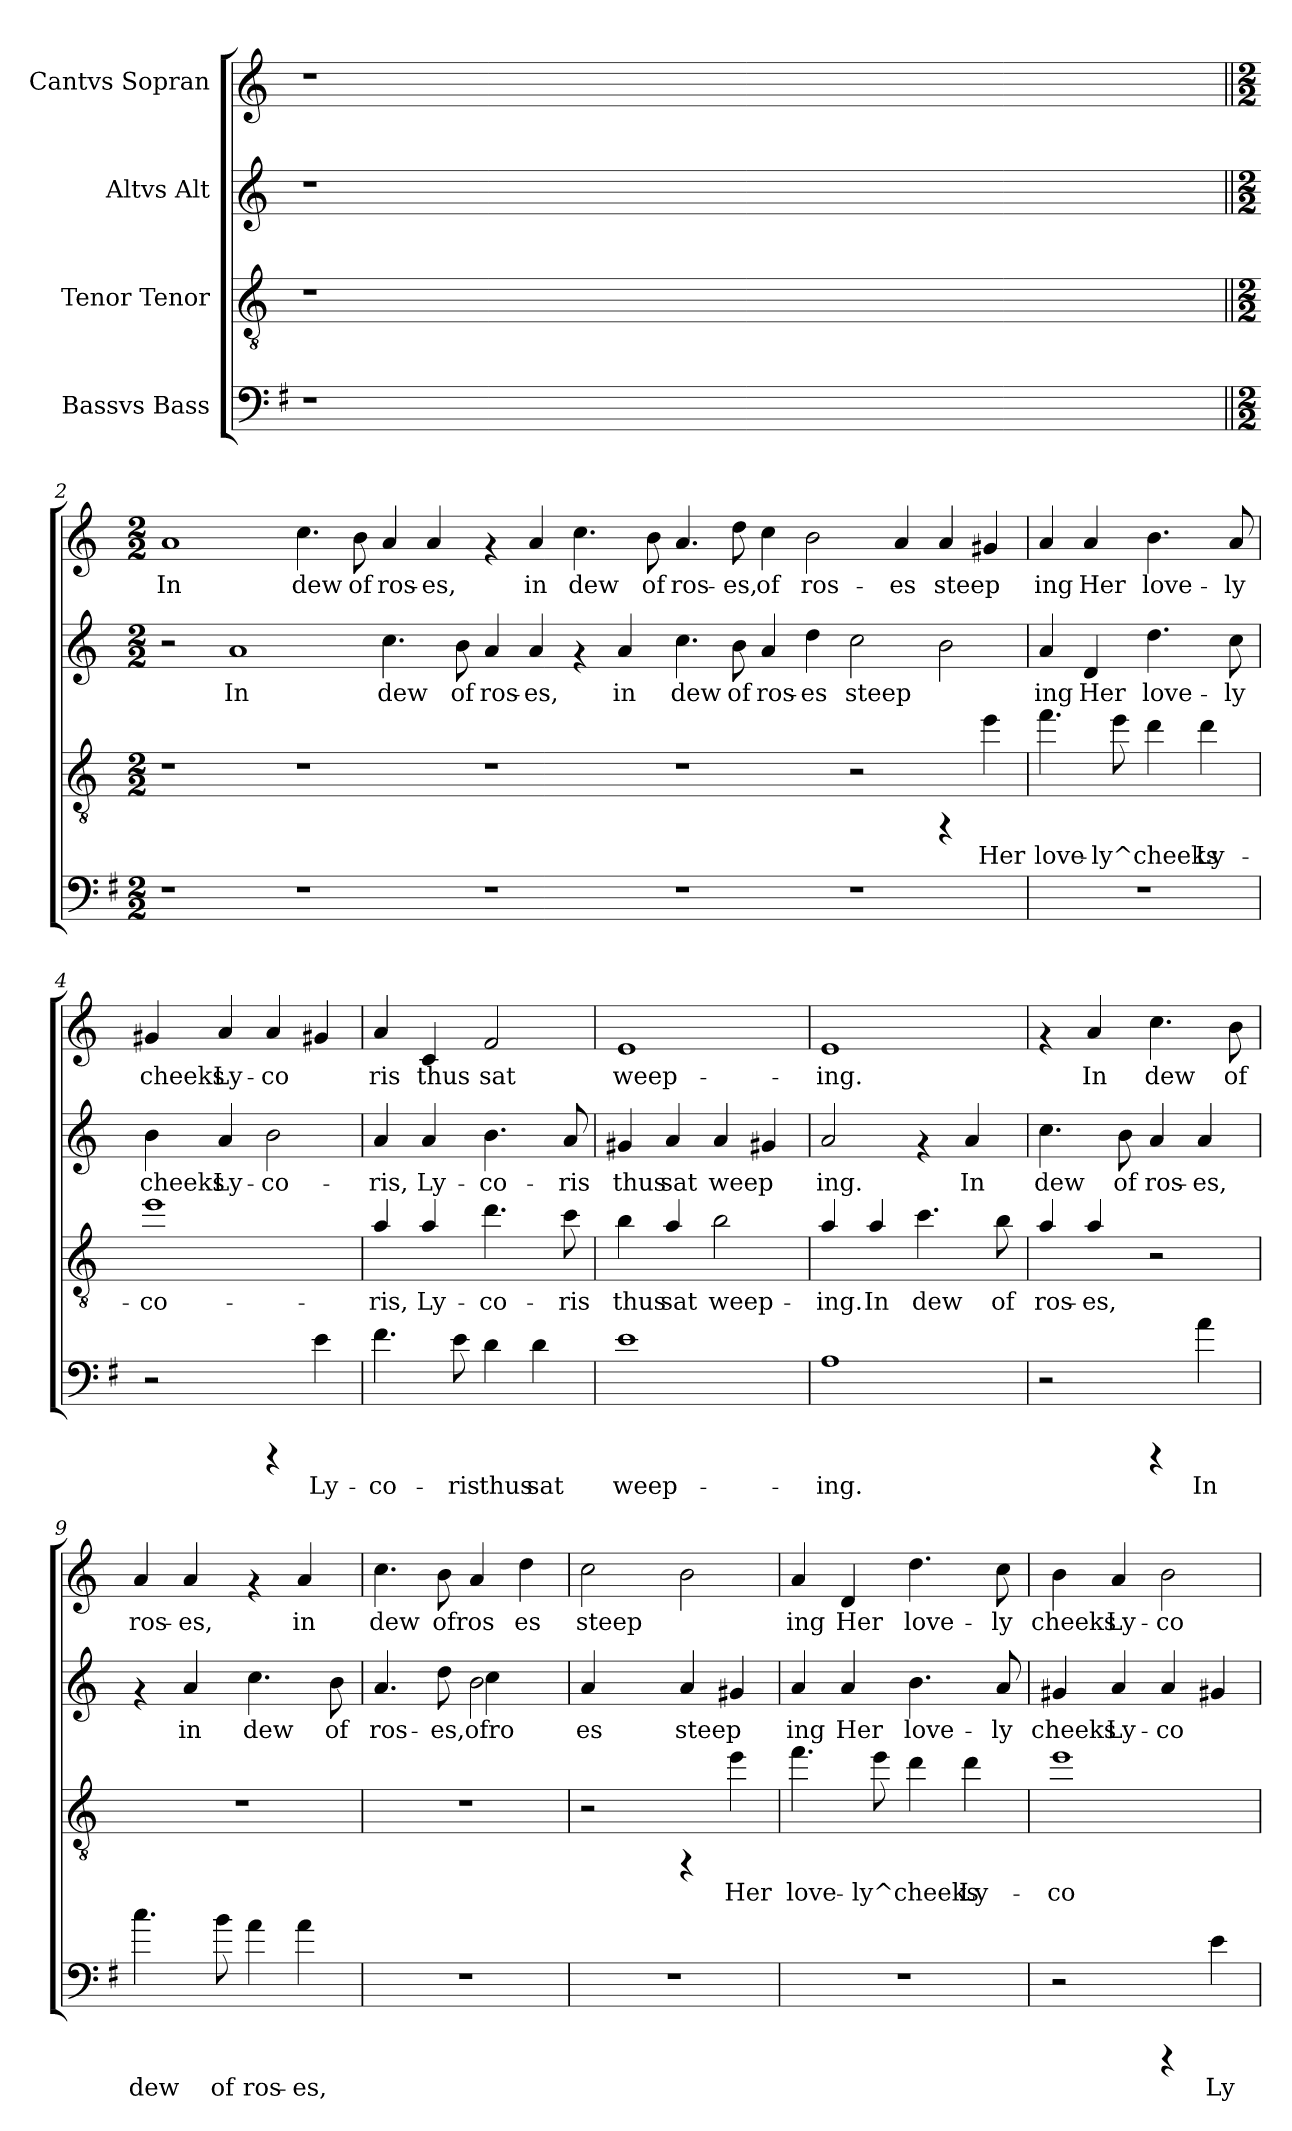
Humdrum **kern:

**kern	**text	**kern	**text	**kern	**text	**kern	**text
*part4	*part4	*part3	*part3	*part2	*part2	*part1	*part1
*staff4	*staff4	*staff3	*staff3	*staff2	*staff2	*staff1	*staff1
*I"Bassvs  Bass	*	*I"Tenor  Tenor	*	*I"Altvs  Alt	*	*I"Cantvs  Sopran	*
!!LO:PB:g=z
*stria5	*	*stria5	*	*stria5	*	*stria5	*
*clefF4	*	*clefGv2	*	*clefG2	*	*clefG2	*
*ITrd-3c-5	*	*	*	*	*	*	*
*k[]	*	*k[]	*	*k[]	*	*k[]	*
*C:	*	*C:	*	*C:	*	*C:	*
=1	=1	=1	=1	=1	=1	=1	=1
1r	.	1r	.	1r	.	1r	.
=2||	=2||	=2||	=2||	=2||	=2||	=2||	=2||
*M2/2	*	*M2/2	*	*M2/2	*	*M2/2	*
!	!	!	!	!	!	!	!LO:LY:b:cj
1r	.	1r	.	2r	.	1a	In
!	!	!	!	!	!LO:LY:b:cj	!	!
.	.	.	.	1a	In	.	.
!	!	!	!	!	!	!	!LO:LY:b:cj
1r	.	1r	.	.	.	4.cc\	dew
!	!	!	!	!	!	!	!LO:LY:b:cj
.	.	.	.	.	.	8b\	of
!	!	!	!	!	!LO:LY:b:cj	!	!LO:LY:b:cj
.	.	.	.	4.cc\	dew	4a/	ros-
!	!	!	!	!	!	!	!LO:LY:b:cj
.	.	.	.	.	.	4a/	-es,
!	!	!	!	!	!LO:LY:b:cj	!	!
.	.	.	.	8b\	of	.	.
!	!	!	!	!	!LO:LY:b:cj	!	!
1r	.	1r	.	4a/	ros-	4rf	.
!	!	!	!	!	!LO:LY:b:cj	!	!LO:LY:b:cj
.	.	.	.	4a/	-es,	4a/	in
!	!	!	!	!	!	!	!LO:LY:b:cj
.	.	.	.	4rf	.	4.cc\	dew
!	!	!	!	!	!LO:LY:b:cj	!	!
.	.	.	.	4a/	in	.	.
!	!	!	!	!	!	!	!LO:LY:b:cj
.	.	.	.	.	.	8b\	of
!	!	!	!	!	!LO:LY:b:cj	!	!LO:LY:b:cj
1r	.	1r	.	4.cc\	dew	4.a/	ros-
!	!	!	!	!	!LO:LY:b:cj	!	!LO:LY:b:cj
.	.	.	.	8b\	of	8dd\	-es,
!	!	!	!	!	!LO:LY:b:cj	!	!LO:LY:b:cj
.	.	.	.	4a/	ros-	4cc\	of
!	!	!	!	!	!LO:LY:b:cj	!	!LO:LY:b:cj
.	.	.	.	4dd\	-es	2b\	ros-
!	!	!	!	!	!LO:LY:b:cj	!	!
1r	.	2r	.	2cc\	steep-	.	.
!	!	!	!	!	!	!	!LO:LY:b:cj
.	.	.	.	.	.	4a/	-es
!	!	!	!	!	!LO:LY:b:cj	!	!LO:LY:b:cj
.	.	4rFF	.	2b\	--	4a/	steep-
!	!	!	!LO:LY:b:cj	!	!	!	!LO:LY:b:cj
.	.	4ee\	Her	.	.	4g#X/	--
!!LO:LB:g=z
=3	=3	=3	=3	=3	=3	=3	=3
!	!	!	!LO:LY:b:cj	!	!LO:LY:b:cj	!	!LO:LY:b:cj
1r	.	4.ff\	love-	4a/	-ing	4a/	-ing
!	!	!	!	!	!LO:LY:b:cj	!	!LO:LY:b:cj
.	.	.	.	4d/	Her	4a/	Her
!	!	!	!LO:LY:b:cj	!	!	!	!
.	.	8ee\	-ly^cheeks	.	.	.	.
!	!	!	!LO:LY:b:cj	!	!LO:LY:b:cj	!	!LO:LY:b:cj
.	.	4dd\	.	4.dd\	love-	4.b\	love-
!	!	!	!LO:LY:b:cj	!	!	!	!
.	.	4dd\	Ly-	.	.	.	.
!	!	!	!	!	!LO:LY:b:cj	!	!LO:LY:b:cj
.	.	.	.	8cc\	-ly	8a/	-ly
=4	=4	=4	=4	=4	=4	=4	=4
!	!	!	!LO:LY:b:cj	!	!LO:LY:b:cj	!	!LO:LY:b:cj
2r	.	1ee	-co-	4b\	cheeks	4g#X/	cheeks
!	!	!	!	!	!LO:LY:b:cj	!	!LO:LY:b:cj
.	.	.	.	4a/	Ly-	4a/	Ly-
!	!	!	!	!	!LO:LY:b:cj	!	!LO:LY:b:cj
4rCCC	.	.	.	2b\	-co-	4a/	-co-
!	!LO:LY:b:cj	!	!	!	!	!	!LO:LY:b:cj
4a\	Ly-	.	.	.	.	4g#X/	--
=5	=5	=5	=5	=5	=5	=5	=5
!	!LO:LY:b:cj	!	!LO:LY:b:cj	!	!LO:LY:b:cj	!	!LO:LY:b:cj
4.b\	-co-	4a/	-ris,	4a/	-ris,	4a/	-ris
!	!	!	!LO:LY:b:cj	!	!LO:LY:b:cj	!	!LO:LY:b:cj
.	.	4a/	Ly-	4a/	Ly-	4c/	thus
!	!LO:LY:b:cj	!	!	!	!	!	!
8a\	-ris	.	.	.	.	.	.
!	!LO:LY:b:cj	!	!LO:LY:b:cj	!	!LO:LY:b:cj	!	!LO:LY:b:cj
4g\	thus	4.dd\	-co-	4.b\	-co-	2f/	sat
!	!LO:LY:b:cj	!	!	!	!	!	!
4g\	sat	.	.	.	.	.	.
!	!	!	!LO:LY:b:cj	!	!LO:LY:b:cj	!	!
.	.	8cc\	-ris	8a/	-ris	.	.
=6	=6	=6	=6	=6	=6	=6	=6
!	!LO:LY:b:cj	!	!LO:LY:b:cj	!	!LO:LY:b:cj	!	!LO:LY:b:cj
1a	weep-	4b\	thus	4g#X/	thus	1e	weep-
!	!	!	!LO:LY:b:cj	!	!LO:LY:b:cj	!	!
.	.	4a/	sat	4a/	sat	.	.
!	!	!	!LO:LY:b:cj	!	!LO:LY:b:cj	!	!
.	.	2b\	weep-	4a/	weep-	.	.
!	!	!	!	!	!LO:LY:b:cj	!	!
.	.	.	.	4g#X/	--	.	.
=7	=7	=7	=7	=7	=7	=7	=7
!	!LO:LY:b:cj	!	!LO:LY:b:cj	!	!LO:LY:b:cj	!	!LO:LY:b:cj
1d	-ing.	4a/	-ing.	2a/	-ing.	1e	-ing.
!	!	!	!LO:LY:b:cj	!	!	!	!
.	.	4a/	In	.	.	.	.
!	!	!	!LO:LY:b:cj	!	!	!	!
.	.	4.cc\	dew	4rf	.	.	.
!	!	!	!	!	!LO:LY:b:cj	!	!
.	.	.	.	4a/	In	.	.
!	!	!	!LO:LY:b:cj	!	!	!	!
.	.	8b\	of	.	.	.	.
=8	=8	=8	=8	=8	=8	=8	=8
!	!	!	!LO:LY:b:cj	!	!LO:LY:b:cj	!	!
2r	.	4a/	ros-	4.cc\	dew	4rf	.
!	!	!	!LO:LY:b:cj	!	!	!	!LO:LY:b:cj
.	.	4a/	-es,	.	.	4a/	In
!	!	!	!	!	!LO:LY:b:cj	!	!
.	.	.	.	8b\	of	.	.
!	!	!	!	!	!LO:LY:b:cj	!	!LO:LY:b:cj
4rCCC	.	2r	.	4a/	ros-	4.cc\	dew
!	!LO:LY:b:cj	!	!	!	!LO:LY:b:cj	!	!
4dd\	In	.	.	4a/	-es,	.	.
!	!	!	!	!	!	!	!LO:LY:b:cj
.	.	.	.	.	.	8b\	of
!!LO:LB:g=z
=9	=9	=9	=9	=9	=9	=9	=9
!	!LO:LY:b:cj	!	!	!	!	!	!LO:LY:b:cj
4.ff\	dew	1r	.	4rf	.	4a/	ros-
!	!	!	!	!	!LO:LY:b:cj	!	!LO:LY:b:cj
.	.	.	.	4a/	in	4a/	-es,
!	!LO:LY:b:cj	!	!	!	!	!	!
8ee\	of	.	.	.	.	.	.
!	!LO:LY:b:cj	!	!	!	!LO:LY:b:cj	!	!
4dd\	ros-	.	.	4.cc\	dew	4rf	.
!	!LO:LY:b:cj	!	!	!	!	!	!LO:LY:b:cj
4dd\	-es,	.	.	.	.	4a/	in
!	!	!	!	!	!LO:LY:b:cj	!	!
.	.	.	.	8b\	of	.	.
=10	=10	=10	=10	=10	=10	=10	=10
!	!	!	!	!	!LO:LY:b:cj	!	!LO:LY:b:cj
*	*	*	*	*^	*	*	*
1r	.	1r	.	4.a/	2ryy	ros-	4.cc\	dew
!	!	!	!	!	!	!LO:LY:b:cj	!	!LO:LY:b:cj
.	.	.	.	8dd\	.	-es,	8b\	ofros-
!	!	!	!	!	!	!LO:LY:b:cj	!	!LO:LY:b:cj
.	.	.	.	2b\	4cc\	ofro	4a/	--
!	!	!	!	!	!	!	!	!LO:LY:b:cj
.	.	.	.	.	4ryy	.	4dd\	-es
=11	=11	=11	=11	=11	=11	=11	=11	=11
!	!	!	!	!	!	!LO:LY:b:cj	!	!LO:LY:b:cj
*	*	*	*	*v	*v	*	*	*
1r	.	2r	.	4a/	es	2cc\	steep-
.	.	.	.	4ryy	.	.	.
!	!	!	!	!	!LO:LY:b:cj	!	!LO:LY:b:cj
.	.	4rFF	.	4a/	steep-	2b\	--
!	!	!	!LO:LY:b:cj	!	!LO:LY:b:cj	!	!
.	.	4ee\	Her	4g#X/	--	.	.
=12	=12	=12	=12	=12	=12	=12	=12
!	!	!	!LO:LY:b:cj	!	!LO:LY:b:cj	!	!LO:LY:b:cj
1r	.	4.ff\	love-	4a/	-ing	4a/	-ing
!	!	!	!	!	!LO:LY:b:cj	!	!LO:LY:b:cj
.	.	.	.	4a/	Her	4d/	Her
!	!	!	!LO:LY:b:cj	!	!	!	!
.	.	8ee\	-ly^cheeks	.	.	.	.
!	!	!	!LO:LY:b:cj	!	!LO:LY:b:cj	!	!LO:LY:b:cj
.	.	4dd\	.	4.b\	love-	4.dd\	love-
!	!	!	!LO:LY:b:cj	!	!	!	!
.	.	4dd\	Ly-	.	.	.	.
!	!	!	!	!	!LO:LY:b:cj	!	!LO:LY:b:cj
.	.	.	.	8a/	-ly	8cc\	-ly
=13	=13	=13	=13	=13	=13	=13	=13
!	!	!	!LO:LY:b:cj	!	!LO:LY:b:cj	!	!LO:LY:b:cj
2r	.	1ee	-co-	4g#X/	cheeks	4b\	cheeks
!	!	!	!	!	!LO:LY:b:cj	!	!LO:LY:b:cj
.	.	.	.	4a/	Ly-	4a/	Ly-
!	!	!	!	!	!LO:LY:b:cj	!	!LO:LY:b:cj
4rCCC	.	.	.	4a/	-co-	2b\	-co-
!	!LO:LY:b:cj	!	!	!	!LO:LY:b:cj	!	!
4a\	Ly-	.	.	4g#X/	--	.	.
=	=	=	=	=	=	=	=
*-	*-	*-	*-	*-	*-	*-	*-
